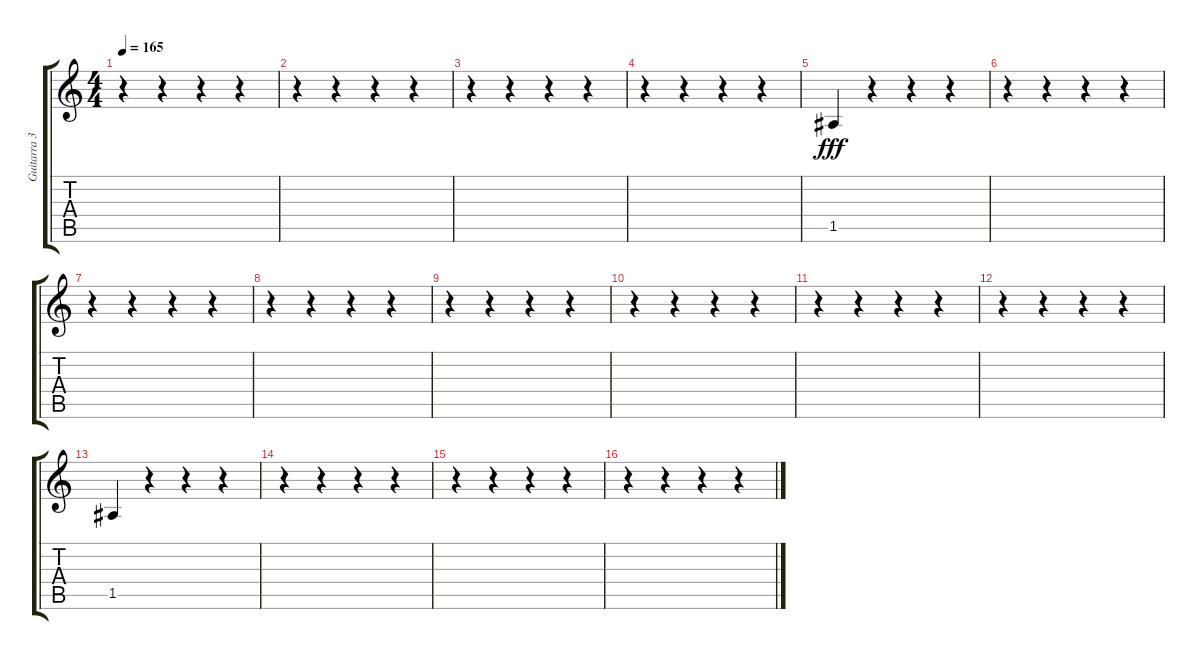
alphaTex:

\track ("Guitarra 3" "Guitarra 3") {instrument acousticguitarnylon}
\staff {score tabs}
\tuning (E4 B3 G3 D3 A2 E2) {hide}
\ts (4 4)
\tempo 165
\clef g2
\ks c
r.4{dy fff} r.4 r.4 r.4 |
r.4 r.4 r.4 r.4 |
r.4 r.4 r.4 r.4 |
r.4 r.4 r.4 r.4 |
1.5.4 r.4 r.4 r.4 |
r.4 r.4 r.4 r.4 |
r.4 r.4 r.4 r.4 |
r.4 r.4 r.4 r.4 |
r.4 r.4 r.4 r.4 |
r.4 r.4 r.4 r.4 |
r.4 r.4 r.4 r.4 |
r.4 r.4 r.4 r.4 |
1.5.4 r.4 r.4 r.4 |
r.4 r.4 r.4 r.4 |
r.4 r.4 r.4 r.4 |
r.4 r.4 r.4 r.4
